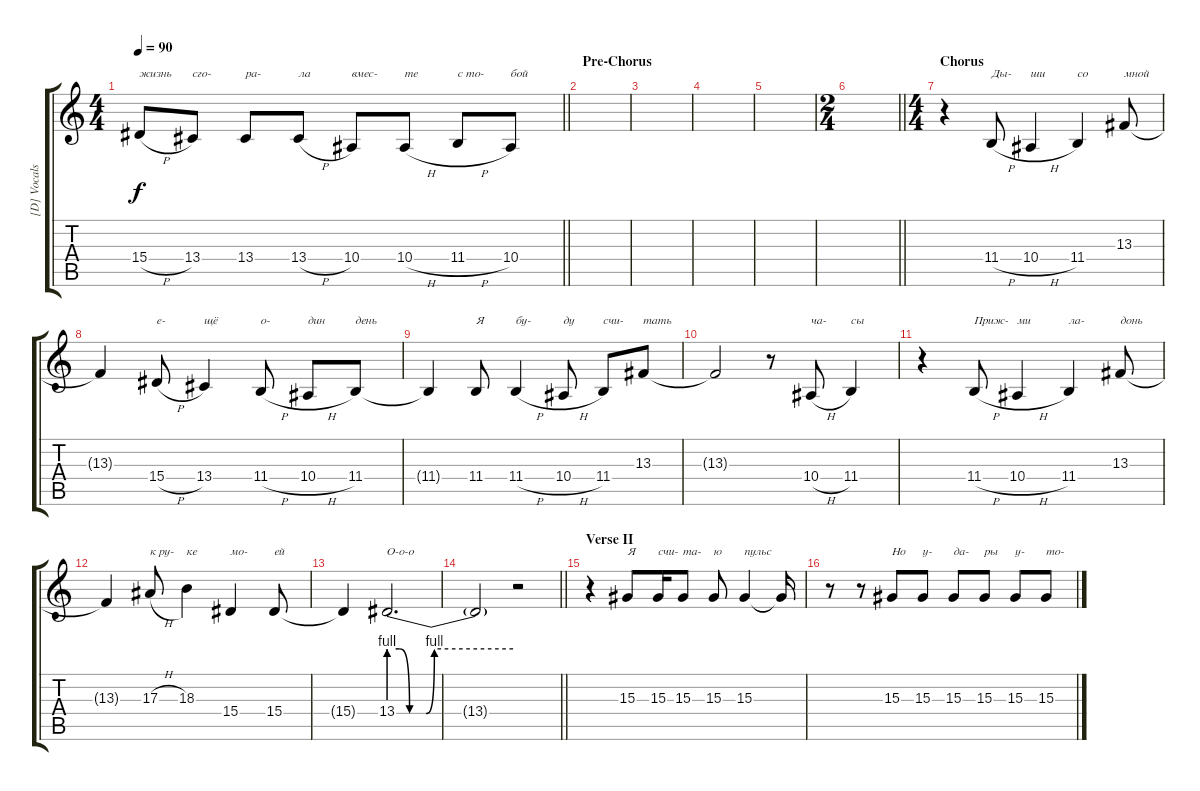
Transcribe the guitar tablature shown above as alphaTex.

\track ("[D] Vocals (Denver)" "[D] Vocals") {instrument bassoon}
\staff {score tabs}
\tuning (D4 A3 F3 C3 G2 D2) {hide}
\ts (4 4)
\tempo 90
\clef g2
\barLineRight lightlight
\ks c
15.4{h}.8{txt "жизнь" dy f} 13.4.8{txt "сго-"} 13.4.8{txt "ра-"} 13.4{h}.8{txt "ла"} 10.4.8{txt "вмес-"} 10.4{h}.8{txt "те"} 11.4{h}.8{txt "с то-"} 10.4.8{txt "бой"} |
\section ("" "Pre-Chorus")
|
|
|
|
\ts (2 4)
\barLineRight lightlight
|
\ts (4 4)
\section ("" "Chorus")
r.4 11.4{h}.8{txt "Ды-"} 10.4{h}.4{txt "ши"} 11.4.4{txt "со"} 13.3.8{txt "мной"} |
13.3{t}.4 15.4{h}.8{txt "е-"} 13.4.4{txt "щё"} 11.4{h}.8{txt "о-"} 10.4{h}.8{txt "дин"} 11.4.8{txt "день"} |
11.4{t}.4 11.4.8{txt "Я"} 11.4{h}.4{txt "бу-"} 10.4{h}.8{txt "ду"} 11.4.8{txt "счи-"} 13.3.8{txt "тать"} |
13.3{t}.2 r.8 10.4{h}.8{txt "ча-"} 11.4.4{txt "сы"} |
r.4 11.4{h}.8{txt "Приж-"} 10.4{h}.4{txt "ми"} 11.4.4{txt "ла-"} 13.3.8{txt "донь"} |
13.3{t}.4 17.3{h}.8{txt "к ру-"} 18.3.4{txt "ке"} 15.4.4{txt "мо-"} 15.4.8{txt "ей"} |
15.4{t}.4 13.4{be (custom 0 4 5 4 10 0 18 0 22 4 60 4)}.2{d txt "О-о-о"} |
\barLineRight lightlight
13.4{t}.2 r.2 |
\section ("" "Verse II")
r.4 15.3.8{txt "Я"} 15.3.16{txt "счи-"} 15.3.8{txt "та-"} 15.3.8{txt "ю"} 15.3.4{txt "пульс"} 15.3{t}.16 |
r.8 r.8 15.3.8{txt "Но"} 15.3.8{txt "у-"} 15.3.8{txt "да-"} 15.3.8{txt "ры"} 15.3.8{txt "у-"} 15.3{h}.8{txt "то-"}
